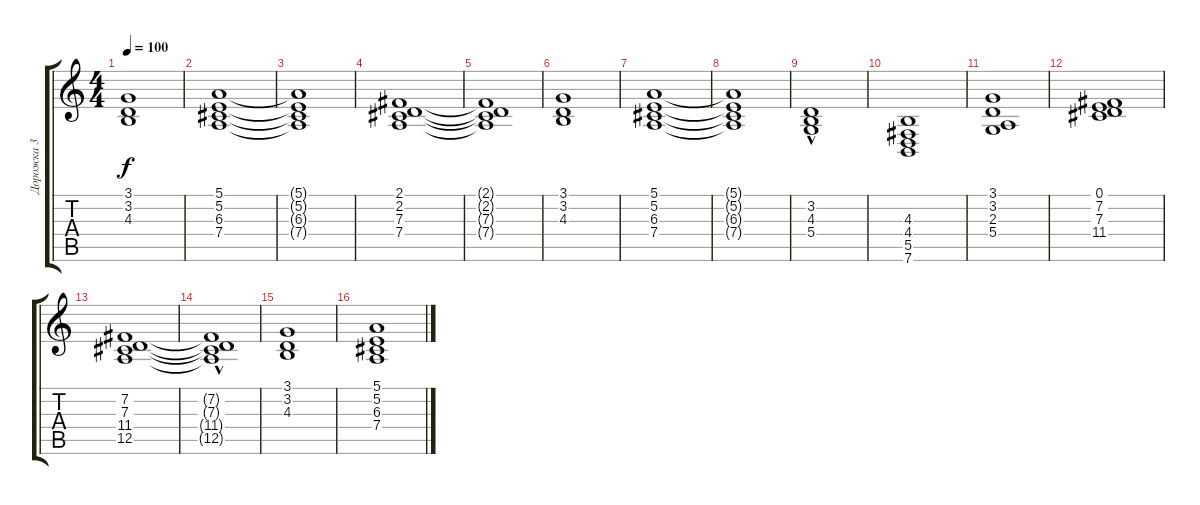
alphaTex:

\track ("Дорожка 3" "Дорожка 3") {instrument synthstrings1}
\staff {score tabs}
\tuning (E4 B3 G3 D3 A2 E2) {hide}
\ts (4 4)
\tempo 100
\clef g2
\ks c
(3.1 3.2 4.3).1{dy f} |
(5.1 5.2 6.3 7.4).1 |
(5.1{t} 5.2{t} 6.3{t} 7.4{t}).1 |
(2.1 2.2 7.3 7.4).1 |
(2.1{t} 2.2{t} 7.3{t} 7.4{t}).1 |
(3.1 3.2 4.3).1 |
(5.1 5.2 6.3 7.4).1 |
(5.1{t} 5.2{t} 6.3{t} 7.4{t}).1 |
(3.2 4.3{hac} 5.4).1 |
(4.3 4.4 5.5 7.6).1 |
(3.1 3.2 2.3 5.4).1 |
(0.1 7.2 7.3 11.4).1 |
(7.2 7.3 11.4 12.5).1 |
(7.2{t} 7.3{hac t} 11.4{hac t} 12.5{t}).1 |
(3.1 3.2 4.3).1 |
(5.1 5.2 6.3 7.4).1
